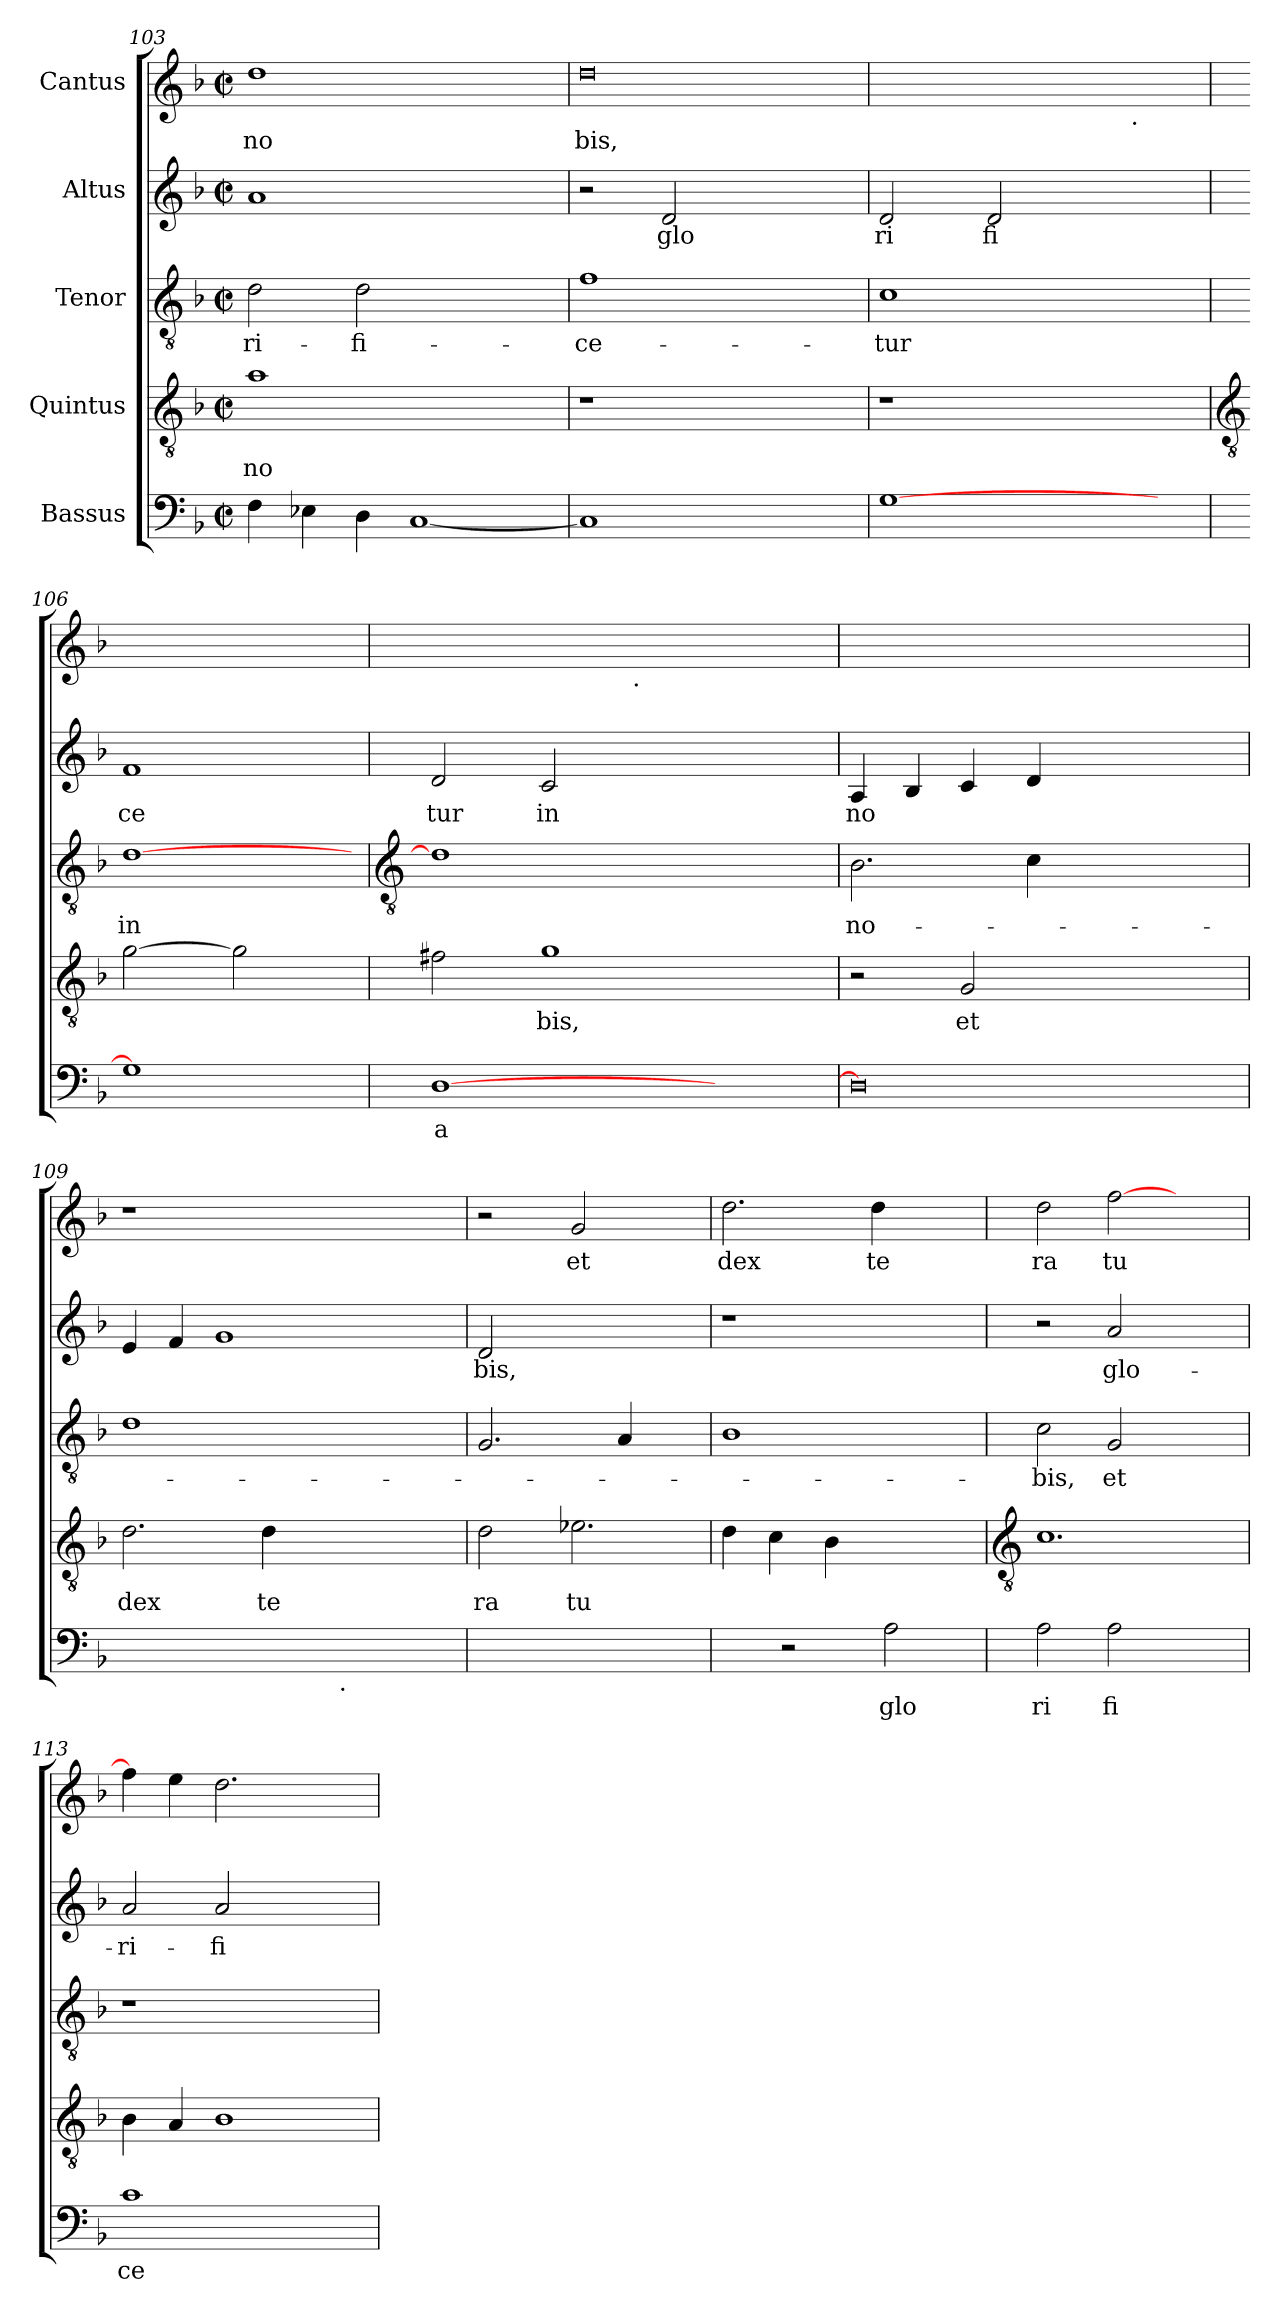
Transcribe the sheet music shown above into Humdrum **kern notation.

**kern	**text	**kern	**text	**kern	**text	**kern	**text	**kern	**text
*part5	*part5	*part4	*part4	*part3	*part3	*part2	*part2	*part1	*part1
*staff5	*staff5	*staff4	*staff4	*staff3	*staff3	*staff2	*staff2	*staff1	*staff1
*I"Bassus	*	*I"Quintus	*	*I"Tenor	*	*I"Altus	*	*I"Cantus	*
*clefF4	*	*clefGv2	*	*clefGv2	*	*clefG2	*	*clefG2	*
*k[b-]	*	*k[b-]	*	*k[b-]	*	*k[b-]	*	*k[b-]	*
*F:	*	*F:	*	*F:	*	*F:	*	*F:	*
*M2/2	*	*M2/2	*	*M2/2	*	*M2/2	*	*M2/2	*
*met(c|)	*	*met(c|)	*	*met(c|)	*	*met(c|)	*	*met(c|)	*
=103	=103	=103	=103	=103	=103	=103	=103	=103	=103
!	!	!	!LO:LY:b	!	!LO:LY:b	!	!	!	!LO:LY:b
4F\	.	1a	no	2d\	-ri-	1a	.	1dd	no
4E-X\	.	.	.	.	.	.	.	.	.
!	!	!	!	!	!LO:LY:b	!	!	!	!
4D\	.	.	.	2d\	-fi-	.	.	.	.
[1C	.	.	.	.	.	.	.	.	.
.	.	2.ryy	.	2.ryy	.	2.ryy	.	2.ryy	.
!!LO:LB:g=z
=104	=104	=104	=104	=104	=104	=104	=104	=104	=104
!	!	!	!	!	!LO:LY:b	!	!	!	!LO:LY:b
1C]	.	1r	.	1f	-ce-	2r	.	0dd	bis,
!	!	!	!	!	!	!	!LO:LY:b	!	!
.	.	.	.	.	.	2d/	glo	.	.
1ryy	.	1ryy	.	1ryy	.	1ryy	.	.	.
=105A	=105A	=105A	=105A	=105A	=105A	=105A	=105A	=105A	=105A
!	!	!	!	!	!LO:LY:b	!	!LO:LY:b	!	!
[1G	.	1r	.	1c	-tur	2d/	ri	4ryy	.
.	.	.	.	.	.	.	.	4ryy	.
!	!	!	!	!	!	!	!LO:LY:b	!	!
.	.	.	.	.	.	2d/	fi	4ryy	.
.	.	.	.	.	.	.	.	32ryy	.
.	.	.	.	.	.	.	.	32ryy	.
.	.	.	.	.	.	.	.	32ryy	.
.	.	.	.	.	.	.	.	32ryy	.
.	.	.	.	.	.	.	.	32ryy	.
.	.	.	.	.	.	.	.	32ryy	.
!	!	!	!	!	!	!	!	!LO:TX:b:t=.	!
.	.	.	.	.	.	.	.	32ryy	.
.	.	.	.	.	.	.	.	4ryy	.
8..ryy	.	8..ryy	.	8..ryy	.	8..ryy	.	.	.
!!LO:LB:g=z
=106A	=106A	=106A	=106A	=106A	=106A	=106A	=106A	=106A	=106A
*	*	*clefGv2	*	*	*	*	*	*	*
!	!	!	!	!	!LO:LY:b	!	!LO:LY:b	!	!
1G]	.	[2g\	.	[1d	in	1f	ce	4ryy	.
.	.	.	.	.	.	.	.	4ryy	.
.	.	2g\]	.	.	.	.	.	4ryy	.
.	.	.	.	.	.	.	.	32ryy	.
.	.	.	.	.	.	.	.	4ryy	.
32ryy	.	32ryy	.	32ryy	.	32ryy	.	.	.
!!LO:LB:g=z
=107A	=107A	=107A	=107A	=107A	=107A	=107A	=107A	=107A	=107A
*	*	*	*	*clefGv2	*	*	*	*	*
!	!LO:LY:b	!	!	!	!	!	!LO:LY:b	!	!
[1D	a	2f#X\	.	1d]	.	2d/	tur	4ryy	.
.	.	.	.	.	.	.	.	4ryy	.
!	!	!	!LO:LY:b	!	!	!	!LO:LY:b	!	!
.	.	1g	bis,	.	.	2c/	in	32ryy	.
.	.	.	.	.	.	.	.	32ryy	.
.	.	.	.	.	.	.	.	32ryy	.
.	.	.	.	.	.	.	.	32ryy	.
.	.	.	.	.	.	.	.	32ryy	.
.	.	.	.	.	.	.	.	32ryy	.
!	!	!	!	!	!	!	!	!LO:TX:b:t=.	!
.	.	.	.	.	.	.	.	32ryy	.
.	.	.	.	.	.	.	.	4ryy	.
.	.	.	.	.	.	.	.	4ryy	.
2ryy	.	.	.	2ryy	.	2ryy	.	.	.
.	.	.	.	.	.	.	.	4ryy	.
.	.	.	.	.	.	.	.	32ryy	.
=108A	=108A	=108A	=108A	=108A	=108A	=108A	=108A	=108A	=108A
!	!	!	!	!	!LO:LY:b	!	!LO:LY:b	!	!
0D]	.	2r	.	2.B-\	no-	4A/	no	4ryy	.
.	.	.	.	.	.	4B-/	.	4ryy	.
!	!	!	!LO:LY:b	!	!	!	!	!	!
.	.	2G/	et	.	.	4c/	.	32ryy	.
.	.	.	.	.	.	.	.	1ryy	.
.	.	.	.	4c\	.	4d/	.	.	.
.	.	1ryy	.	1ryy	.	1ryy	.	.	.
.	.	.	.	.	.	.	.	4...ryy	.
!!LO:LB:g=z
=109	=109	=109	=109	=109	=109	=109	=109	=109	=109
!	!	!	!LO:LY:b	!	!	!	!	!	!
4ryy	.	2.d\	dex	1d	.	4e/	.	1r	.
4ryy	.	.	.	.	.	4f/	.	.	.
4ryy	.	.	.	.	.	1g	.	.	.
!	!	!	!LO:LY:b	!	!	!	!	!	!
32ryy	.	4d\	te	.	.	.	.	.	.
32ryy	.	.	.	.	.	.	.	.	.
32ryy	.	.	.	.	.	.	.	.	.
32ryy	.	.	.	.	.	.	.	.	.
32ryy	.	.	.	.	.	.	.	.	.
32ryy	.	.	.	.	.	.	.	.	.
!LO:TX:b:t=.	!	!	!	!	!	!	!	!	!
32ryy	.	.	.	.	.	.	.	.	.
4ryy	.	.	.	.	.	.	.	.	.
.	.	2ryy	.	2ryy	.	.	.	2ryy	.
4ryy	.	.	.	.	.	.	.	.	.
32ryy	.	.	.	.	.	.	.	.	.
=110	=110	=110	=110	=110	=110	=110	=110	=110	=110
!	!	!	!LO:LY:b	!	!	!	!LO:LY:b	!	!
4ryy	.	2d\	ra	2.G/	.	2d/	bis,	2r	.
4ryy	.	.	.	.	.	.	.	.	.
!	!	!	!LO:LY:b	!	!	!	!	!	!LO:LY:b
2.ryy	.	2.e-X\	tu	.	.	2.ryy	.	2g/	et
.	.	.	.	4A/	.	.	.	.	.
.	.	.	.	4ryy	.	.	.	4ryy	.
!!LO:LB:g=z
=111	=111	=111	=111	=111	=111	=111	=111	=111	=111
!	!	!	!	!	!	!	!	!	!LO:LY:b
4ryy	.	4d\	.	1B-	.	1r	.	2.dd\	dex
32ryy	.	4c\	.	.	.	.	.	.	.
2r	.	.	.	.	.	.	.	.	.
.	.	4B-\	.	.	.	.	.	.	.
!	!	!	!	!	!	!	!	!	!LO:LY:b
.	.	2ryy	.	.	.	.	.	4dd\	te
!	!LO:LY:b	!	!	!	!	!	!	!	!
2A\	glo	.	.	.	.	.	.	.	.
.	.	.	.	4ryy	.	4ryy	.	4ryy	.
.	.	32ryy	.	32ryy	.	32ryy	.	32ryy	.
!!LO:LB:g=z
=112	=112	=112	=112	=112	=112	=112	=112	=112	=112
*	*	*clefGv2	*	*	*	*	*	*	*
!	!LO:LY:b	!	!	!	!LO:LY:b	!	!	!	!LO:LY:b
2A\	ri	1.c	.	2c\	-bis,	2r	.	2dd\	ra
!	!LO:LY:b	!	!	!	!LO:LY:b	!	!LO:LY:b	!	!LO:LY:b
2A\	fi	.	.	2G/	et	2a/	glo-	[2ff\	tu
2ryy	.	.	.	2ryy	.	2ryy	.	2ryy	.
=113	=113	=113	=113	=113	=113	=113	=113	=113	=113
!	!LO:LY:b	!	!	!	!	!	!LO:LY:b	!	!
1c	ce	4B-\	.	1r	.	2a/	-ri-	4ff\]	.
.	.	4A/	.	.	.	.	.	4ee\	.
!	!	!	!	!	!	!	!LO:LY:b	!	!
.	.	1B-	.	.	.	2a/	-fi-	2.dd\	.
2ryy	.	.	.	2ryy	.	2ryy	.	.	.
.	.	.	.	.	.	.	.	4ryy	.
=	=	=	=	=	=	=	=	=	=
*-	*-	*-	*-	*-	*-	*-	*-	*-	*-
